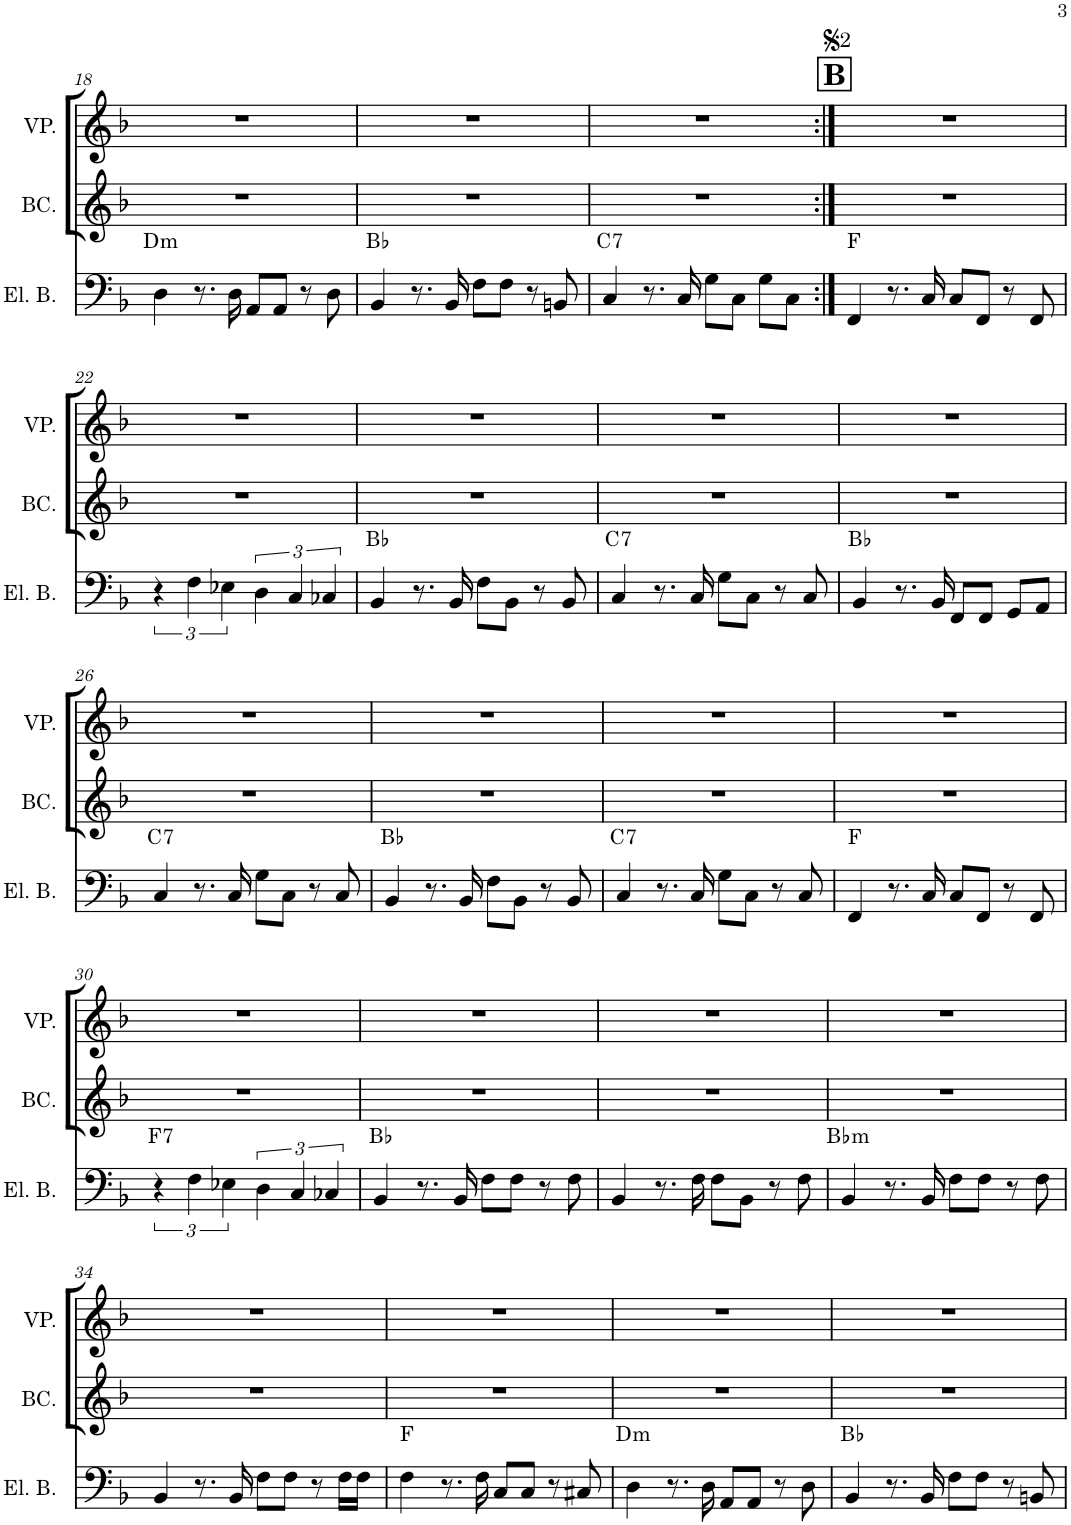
**kern	**harte	**kern	**kern
*part3	*part3	*part2	*part1
*staff3	*	*staff2	*staff1
*I"Electric Bass	*	*I"Back Vocal	*I"VozPrincipal
*I'El. B.	*	*I'BC.	*I'VP.
!!LO:PB:g=z
*clefF4	*	*clefG2	*clefG2
*Trd7c12	*	*	*
*k[b-]	*	*k[b-]	*k[b-]
*M4/4	*	*M4/4	*M4/4
=18	=18	=18	=18
!	!LO:H:kt=m	!	!
4D\	D:min	1r	1r
8.r	.	.	.
16D\	.	.	.
8AA/L	.	.	.
8AA/J	.	.	.
8r	.	.	.
8D\	.	.	.
=19	=19	=19	=19
4BB-/	Bb:maj	1r	1r
8.r	.	.	.
16BB-/	.	.	.
8F\L	.	.	.
8F\J	.	.	.
8r	.	.	.
8BBn/	.	.	.
=20	=20	=20	=20
!	!LO:H:kt=7	!	!
4C/	C:7	1r	1r
8.r	.	.	.
16C/	.	.	.
8G\L	.	.	.
8C\J	.	.	.
8G\L	.	.	.
8C\J	.	.	.
!!LO:REH:place=s1:a:B:cj:fs=14:t=B
=21:|!	=21:|!	=21:|!	=21:|!
4FF/	F:maj	1r	1r
8.r	.	.	.
16C/	.	.	.
8C/L	.	.	.
8FF/J	.	.	.
8r	.	.	.
8FF/	.	.	.
!!LO:LB:g=z
=22	=22	=22	=22
6r	.	1r	1r
6F\	.	.	.
6E-X\	.	.	.
6D\	.	.	.
6C/	.	.	.
6C-X/	.	.	.
=23	=23	=23	=23
4BB-/	Bb:maj	1r	1r
8.r	.	.	.
16BB-/	.	.	.
8F\L	.	.	.
8BB-\J	.	.	.
8r	.	.	.
8BB-/	.	.	.
=24	=24	=24	=24
!	!LO:H:kt=7	!	!
4C/	C:7	1r	1r
8.r	.	.	.
16C/	.	.	.
8G\L	.	.	.
8C\J	.	.	.
8r	.	.	.
8C/	.	.	.
=25	=25	=25	=25
4BB-/	Bb:maj	1r	1r
8.r	.	.	.
16BB-/	.	.	.
8FF/L	.	.	.
8FF/J	.	.	.
8GG/L	.	.	.
8AA/J	.	.	.
!!LO:LB:g=z
=26	=26	=26	=26
!	!LO:H:kt=7	!	!
4C/	C:7	1r	1r
8.r	.	.	.
16C/	.	.	.
8G\L	.	.	.
8C\J	.	.	.
8r	.	.	.
8C/	.	.	.
=27	=27	=27	=27
4BB-/	Bb:maj	1r	1r
8.r	.	.	.
16BB-/	.	.	.
8F\L	.	.	.
8BB-\J	.	.	.
8r	.	.	.
8BB-/	.	.	.
=28	=28	=28	=28
!	!LO:H:kt=7	!	!
4C/	C:7	1r	1r
8.r	.	.	.
16C/	.	.	.
8G\L	.	.	.
8C\J	.	.	.
8r	.	.	.
8C/	.	.	.
=29	=29	=29	=29
4FF/	F:maj	1r	1r
8.r	.	.	.
16C/	.	.	.
8C/L	.	.	.
8FF/J	.	.	.
8r	.	.	.
8FF/	.	.	.
!!LO:LB:g=z
=30	=30	=30	=30
!	!LO:H:kt=7	!	!
6r	F:7	1r	1r
6F\	.	.	.
6E-X\	.	.	.
6D\	.	.	.
6C/	.	.	.
6C-X/	.	.	.
=31	=31	=31	=31
4BB-/	Bb:maj	1r	1r
8.r	.	.	.
16BB-/	.	.	.
8F\L	.	.	.
8F\J	.	.	.
8r	.	.	.
8F\	.	.	.
=32	=32	=32	=32
4BB-/	.	1r	1r
8.r	.	.	.
16F\	.	.	.
8F\L	.	.	.
8BB-\J	.	.	.
8r	.	.	.
8F\	.	.	.
=33	=33	=33	=33
!	!LO:H:kt=m	!	!
4BB-/	Bb:min	1r	1r
8.r	.	.	.
16BB-/	.	.	.
8F\L	.	.	.
8F\J	.	.	.
8r	.	.	.
8F\	.	.	.
!!LO:LB:g=z
=34	=34	=34	=34
4BB-/	.	1r	1r
8.r	.	.	.
16BB-/	.	.	.
8F\L	.	.	.
8F\J	.	.	.
8r	.	.	.
16F\LL	.	.	.
16F\JJ	.	.	.
=35	=35	=35	=35
4F\	F:maj	1r	1r
8.r	.	.	.
16F\	.	.	.
8C/L	.	.	.
8C/J	.	.	.
8r	.	.	.
8C#X/	.	.	.
=36	=36	=36	=36
!	!LO:H:kt=m	!	!
4D\	D:min	1r	1r
8.r	.	.	.
16D\	.	.	.
8AA/L	.	.	.
8AA/J	.	.	.
8r	.	.	.
8D\	.	.	.
=37	=37	=37	=37
4BB-/	Bb:maj	1r	1r
8.r	.	.	.
16BB-/	.	.	.
8F\L	.	.	.
8F\J	.	.	.
8r	.	.	.
8BBn/	.	.	.
=	=	=	=
*-	*-	*-	*-
